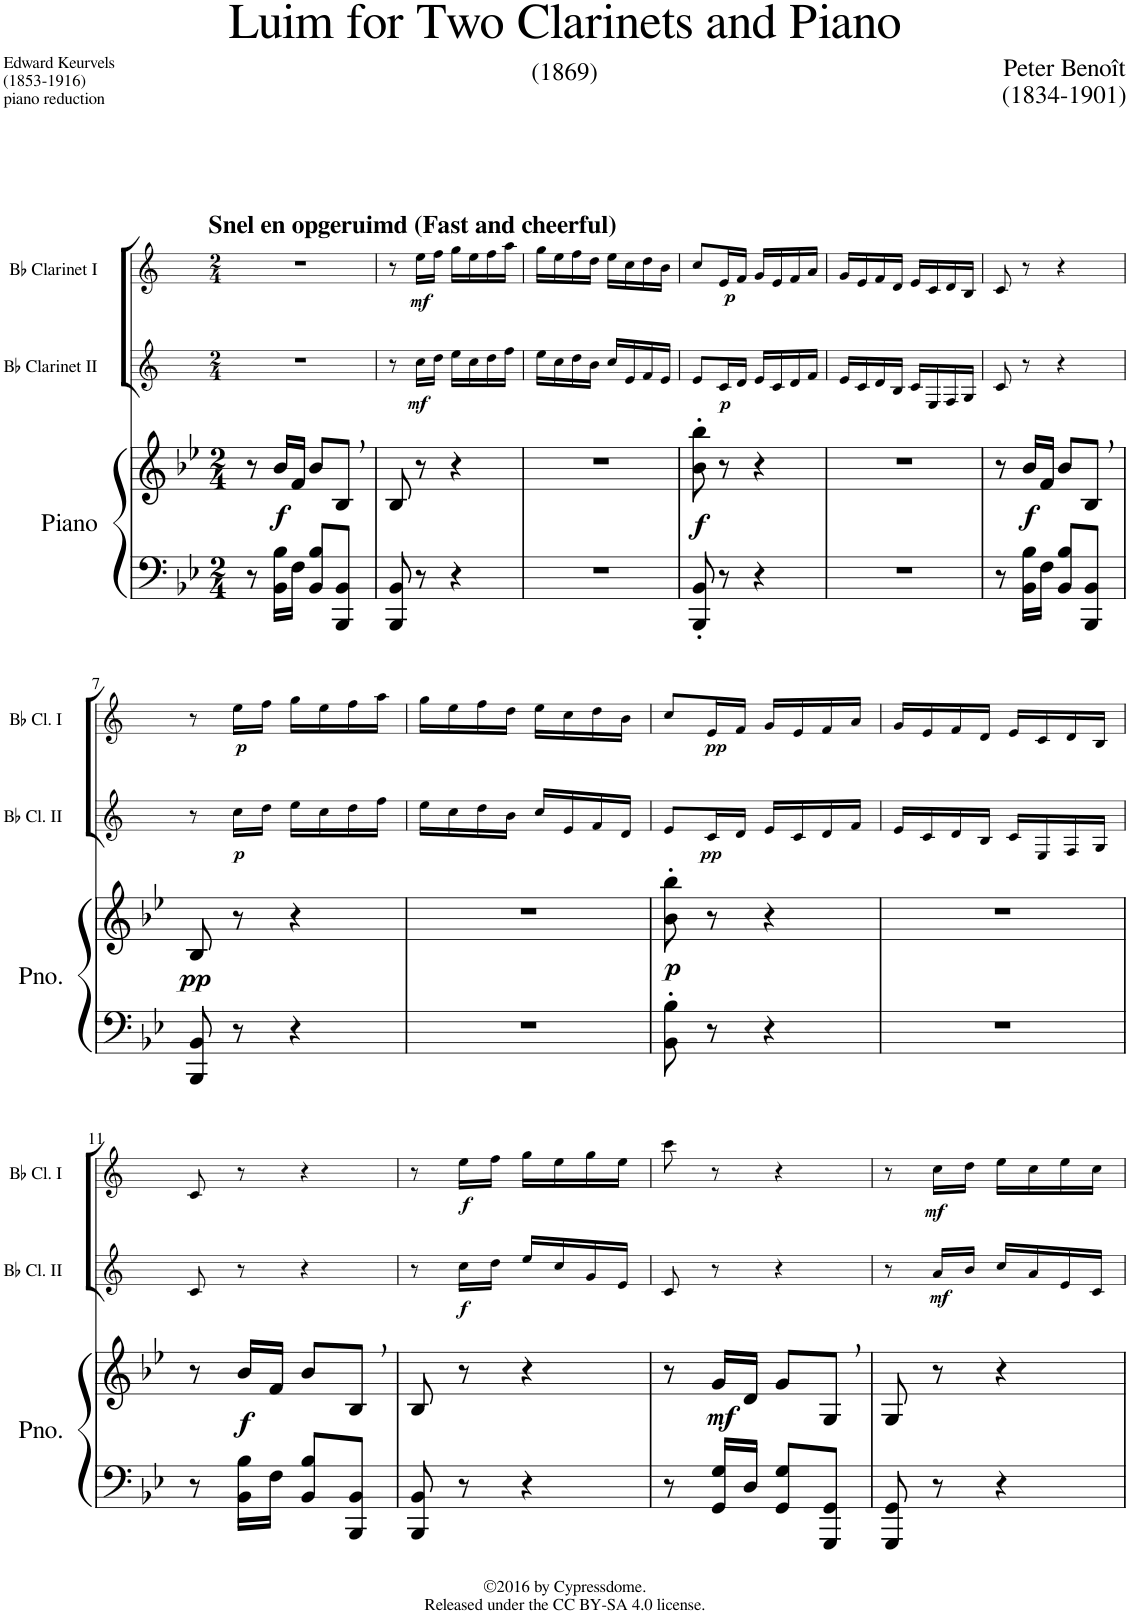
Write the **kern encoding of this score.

**kern	**kern	**dynam	**kern	**dynam	**kern	**dynam
*part3	*part3	*part3	*part2	*part2	*part1	*part1
*staff4	*staff3	*staff3/4	*staff2	*staff2	*staff1	*staff1
*I"Piano	*	*	*I"Bb Clarinet II	*	*I"Bb Clarinet I	*
*I'Pno.	*	*	*I'Bb Cl. II	*	*I'Bb Cl. I	*
*	*	*	*stria5	*	*stria5	*
*clefF4	*clefG2	*	*clefG2	*	*clefG2	*
*	*	*	*Trd1c2	*	*Trd1c2	*
*k[b-e-]	*k[b-e-]	*	*k[]	*	*k[]	*
*M2/4	*M2/4	*	*M2/4	*	*M2/4	*
=1	=1	=1	=1	=1	=1	=1
!	!	!	!	!	!LO:TX:a:B:t=Snel en opgeruimd (Fast and cheerful)	!
8r	8r	.	2r	.	2r	.
!	!	!LO:DY:b	!	!	!	!
16BB-\ 16B-\LL	16b-/LL	f	.	.	.	.
16F\JJ	16f/JJ	.	.	.	.	.
8BB-/ 8B-/L	8b-/L	.	.	.	.	.
8BBB-/ 8BB-/J	8B-,/J	.	.	.	.	.
=2	=2	=2	=2	=2	=2	=2
8BBB-/ 8BB-/	8B-/	.	8r	.	8r	.
!	!	!	!	!LO:DY:b	!	!LO:DY:b
8r	8r	.	16cc\LL	mf	16ee\LL	mf
.	.	.	16dd\JJ	.	16ff\JJ	.
4r	4r	.	16ee\LL	.	16gg\LL	.
.	.	.	16cc\	.	16ee\	.
.	.	.	16dd\	.	16ff\	.
.	.	.	16ff\JJ	.	16aa\JJ	.
=3	=3	=3	=3	=3	=3	=3
2r	2r	.	16ee\LL	.	16gg\LL	.
.	.	.	16cc\	.	16ee\	.
.	.	.	16dd\	.	16ff\	.
.	.	.	16b\JJ	.	16dd\JJ	.
.	.	.	16cc/LL	.	16ee\LL	.
.	.	.	16e/	.	16cc\	.
.	.	.	16f/	.	16dd\	.
.	.	.	16e/JJ	.	16b\JJ	.
=4	=4	=4	=4	=4	=4	=4
!	!	!LO:DY:b	!	!	!	!
8BBB-/' 8BB-/'	8b-\' 8bb-\'	f	8e/L	.	8cc/L	.
!	!	!	!	!LO:DY:b	!	!LO:DY:b
8r	8r	.	16c/L	p	16e/L	p
.	.	.	16d/JJ	.	16f/JJ	.
4r	4r	.	16e/LL	.	16g/LL	.
.	.	.	16c/	.	16e/	.
.	.	.	16d/	.	16f/	.
.	.	.	16f/JJ	.	16a/JJ	.
=5	=5	=5	=5	=5	=5	=5
2r	2r	.	16e/LL	.	16g/LL	.
.	.	.	16c/	.	16e/	.
.	.	.	16d/	.	16f/	.
.	.	.	16B/JJ	.	16d/JJ	.
.	.	.	16c/LL	.	16e/LL	.
.	.	.	16E/	.	16c/	.
.	.	.	16F/	.	16d/	.
.	.	.	16G/JJ	.	16B/JJ	.
=6	=6	=6	=6	=6	=6	=6
8r	8r	.	8c/	.	8c/	.
!	!	!LO:DY:b	!	!	!	!
16BB-\ 16B-\LL	16b-/LL	f	8r	.	8r	.
16F\JJ	16f/JJ	.	.	.	.	.
8BB-/ 8B-/L	8b-/L	.	4r	.	4r	.
8BBB-/ 8BB-/J	8B-,/J	.	.	.	.	.
!!LO:LB:g=z
=7	=7	=7	=7	=7	=7	=7
!	!	!LO:DY:b	!	!	!	!
8BBB-/ 8BB-/	8B-/	pp	8r	.	8r	.
!	!	!	!	!LO:DY:b	!	!LO:DY:b
8r	8r	.	16cc\LL	p	16ee\LL	p
.	.	.	16dd\JJ	.	16ff\JJ	.
4r	4r	.	16ee\LL	.	16gg\LL	.
.	.	.	16cc\	.	16ee\	.
.	.	.	16dd\	.	16ff\	.
.	.	.	16ff\JJ	.	16aa\JJ	.
=8	=8	=8	=8	=8	=8	=8
2r	2r	.	16ee\LL	.	16gg\LL	.
.	.	.	16cc\	.	16ee\	.
.	.	.	16dd\	.	16ff\	.
.	.	.	16b\JJ	.	16dd\JJ	.
.	.	.	16cc/LL	.	16ee\LL	.
.	.	.	16e/	.	16cc\	.
.	.	.	16f/	.	16dd\	.
.	.	.	16d/JJ	.	16b\JJ	.
=9	=9	=9	=9	=9	=9	=9
!	!	!LO:DY:b	!	!	!	!
8BB-\' 8B-\'	8b-\' 8bb-\'	p	8e/L	.	8cc/L	.
!	!	!	!	!LO:DY:b	!	!LO:DY:b
8r	8r	.	16c/L	pp	16e/L	pp
.	.	.	16d/JJ	.	16f/JJ	.
4r	4r	.	16e/LL	.	16g/LL	.
.	.	.	16c/	.	16e/	.
.	.	.	16d/	.	16f/	.
.	.	.	16f/JJ	.	16a/JJ	.
=10	=10	=10	=10	=10	=10	=10
2r	2r	.	16e/LL	.	16g/LL	.
.	.	.	16c/	.	16e/	.
.	.	.	16d/	.	16f/	.
.	.	.	16B/JJ	.	16d/JJ	.
.	.	.	16c/LL	.	16e/LL	.
.	.	.	16E/	.	16c/	.
.	.	.	16F/	.	16d/	.
.	.	.	16G/JJ	.	16B/JJ	.
!!LO:LB:g=z
=11	=11	=11	=11	=11	=11	=11
8r	8r	.	8c/	.	8c/	.
!	!	!LO:DY:b	!	!	!	!
16BB-\ 16B-\LL	16b-/LL	f	8r	.	8r	.
16F\JJ	16f/JJ	.	.	.	.	.
8BB-/ 8B-/L	8b-/L	.	4r	.	4r	.
8BBB-/ 8BB-/J	8B-,/J	.	.	.	.	.
=12	=12	=12	=12	=12	=12	=12
8BBB-/ 8BB-/	8B-/	.	8r	.	8r	.
!	!	!	!	!LO:DY:b	!	!LO:DY:b
8r	8r	.	16cc\LL	f	16ee\LL	f
.	.	.	16dd\JJ	.	16ff\JJ	.
4r	4r	.	16ee/LL	.	16gg\LL	.
.	.	.	16cc/	.	16ee\	.
.	.	.	16g/	.	16gg\	.
.	.	.	16e/JJ	.	16ee\JJ	.
=13	=13	=13	=13	=13	=13	=13
8r	8r	.	8c/	.	8ccc\	.
!	!	!LO:DY:b	!	!	!	!
16GG/ 16G/LL	16g/LL	mf	8r	.	8r	.
16D/JJ	16d/JJ	.	.	.	.	.
8GG/ 8G/L	8g/L	.	4r	.	4r	.
8GGG/ 8GG/J	8G,/J	.	.	.	.	.
=14	=14	=14	=14	=14	=14	=14
8GGG/ 8GG/	8G/	.	8r	.	8r	.
!	!	!	!	!LO:DY:b	!	!LO:DY:b
8r	8r	.	16a/LL	mf	16cc\LL	mf
.	.	.	16b/JJ	.	16dd\JJ	.
4r	4r	.	16cc/LL	.	16ee\LL	.
.	.	.	16a/	.	16cc\	.
.	.	.	16e/	.	16ee\	.
.	.	.	16c/JJ	.	16cc\JJ	.
=	=	=	=	=	=	=
*-	*-	*-	*-	*-	*-	*-
